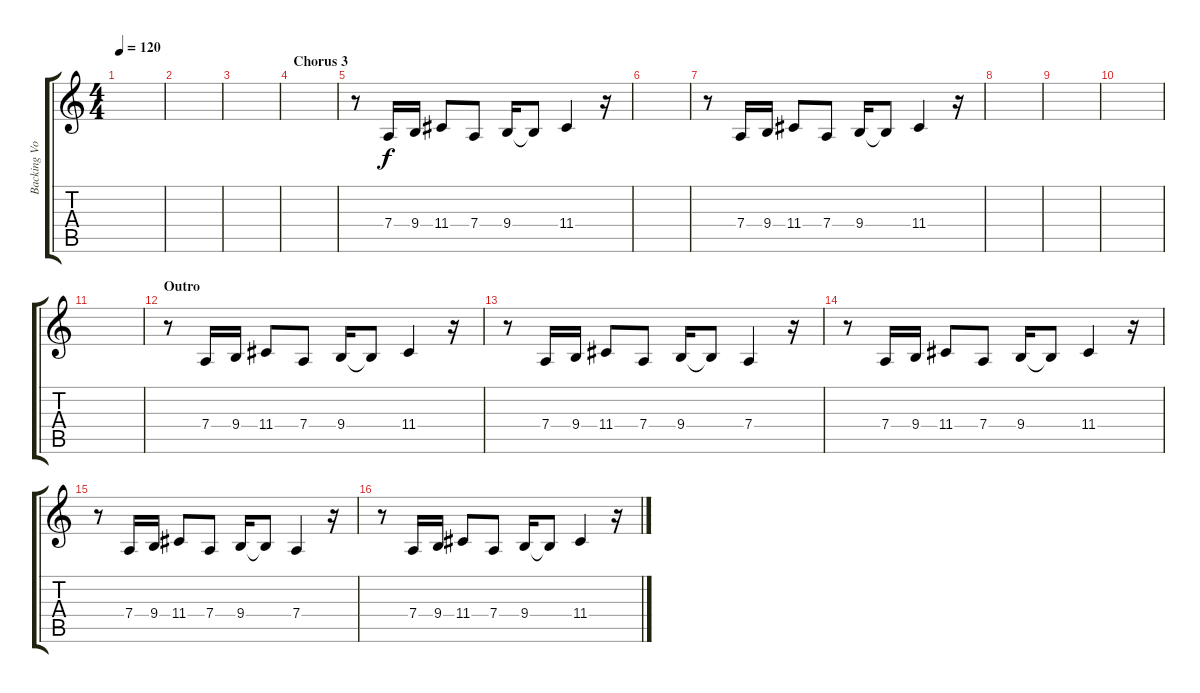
\track ("Backing Vocals" "Backing Vo") {instrument bassoon}
\staff {score tabs}
\tuning (E4 B3 G3 D3 A2 E2) {hide}
\ts (4 4)
\tempo 120
\clef g2
\ks c
|
|
|
\section ("" "Chorus 3")
|
r.8 7.4.16 9.4.16 11.4.8 7.4.8 9.4.16 9.4{t}.8 11.4.4 r.16 |
|
r.8 7.4.16 9.4.16 11.4.8 7.4.8 9.4.16 9.4{t}.8 11.4.4 r.16 |
|
|
|
|
\section ("" "Outro")
r.8 7.4.16 9.4.16 11.4.8 7.4.8 9.4.16 9.4{t}.8 11.4.4 r.16 |
r.8 7.4.16 9.4.16 11.4.8 7.4.8 9.4.16 9.4{t}.8 7.4.4 r.16 |
r.8 7.4.16 9.4.16 11.4.8 7.4.8 9.4.16 9.4{t}.8 11.4.4 r.16 |
r.8 7.4.16 9.4.16 11.4.8 7.4.8 9.4.16 9.4{t}.8 7.4.4 r.16 |
r.8 7.4.16 9.4.16 11.4.8 7.4.8 9.4.16 9.4{t}.8 11.4.4 r.16
